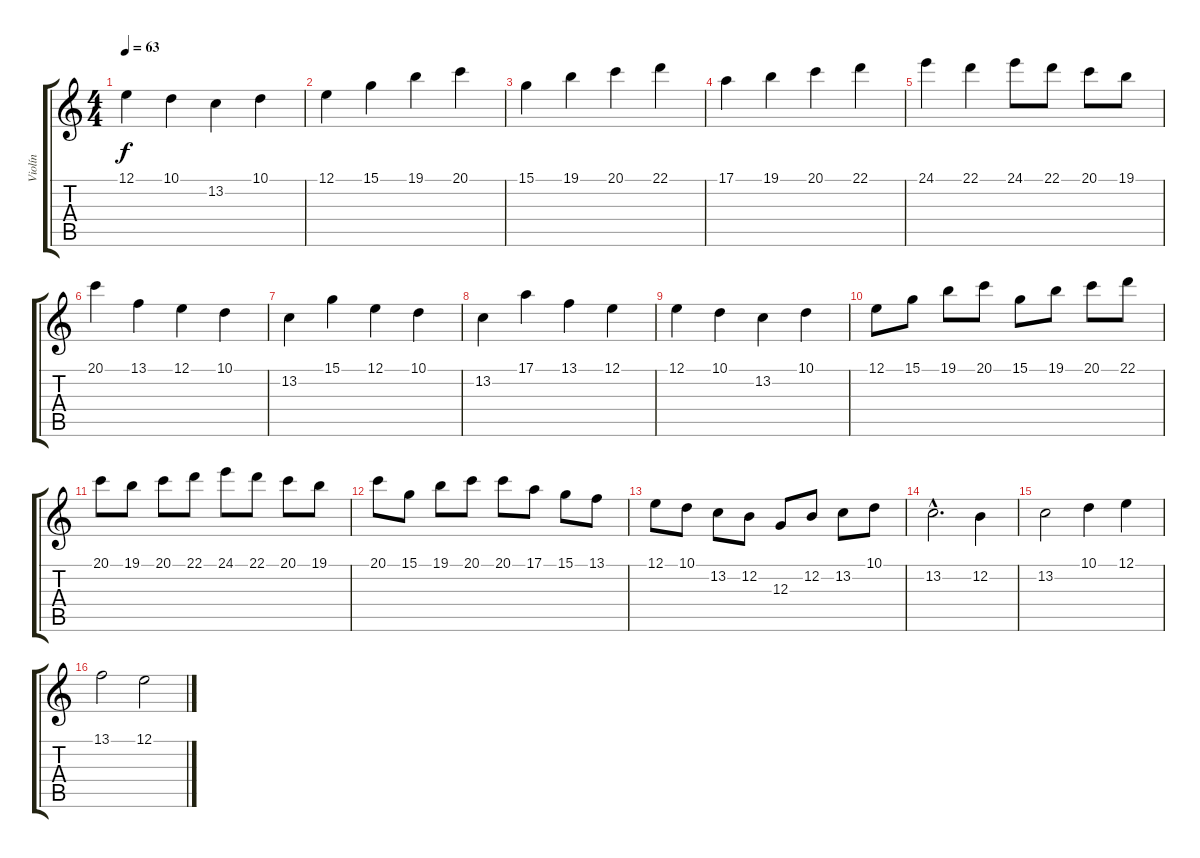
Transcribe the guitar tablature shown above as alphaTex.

\track ("Violín" "Violín") {instrument violin}
\staff {score tabs}
\tuning (E4 B3 G3 D3 A2 E2) {hide}
\ts (4 4)
\tempo 63
\clef g2
\ks c
12.1.4{dy f} 10.1.4 13.2.4 10.1.4 |
12.1.4 15.1.4 19.1.4 20.1.4 |
15.1.4 19.1.4 20.1.4 22.1.4 |
17.1.4 19.1.4 20.1.4 22.1.4 |
24.1.4 22.1.4 24.1.8 22.1.8 20.1.8 19.1.8 |
20.1.4 13.1.4 12.1.4 10.1.4 |
13.2.4 15.1.4 12.1.4 10.1.4 |
13.2.4 17.1.4 13.1.4 12.1.4 |
12.1.4 10.1.4 13.2.4 10.1.4 |
12.1.8 15.1.8 19.1.8 20.1.8 15.1.8 19.1.8 20.1.8 22.1.8 |
20.1.8 19.1.8 20.1.8 22.1.8 24.1.8 22.1.8 20.1.8 19.1.8 |
20.1.8 15.1.8 19.1.8 20.1.8 20.1.8 17.1.8 15.1.8 13.1.8 |
12.1.8 10.1.8 13.2.8 12.2.8 12.3.8 12.2.8 13.2.8 10.1.8 |
13.2{hac}.2{d} 12.2.4 |
13.2.2 10.1.4 12.1.4 |
13.1.2 12.1.2
